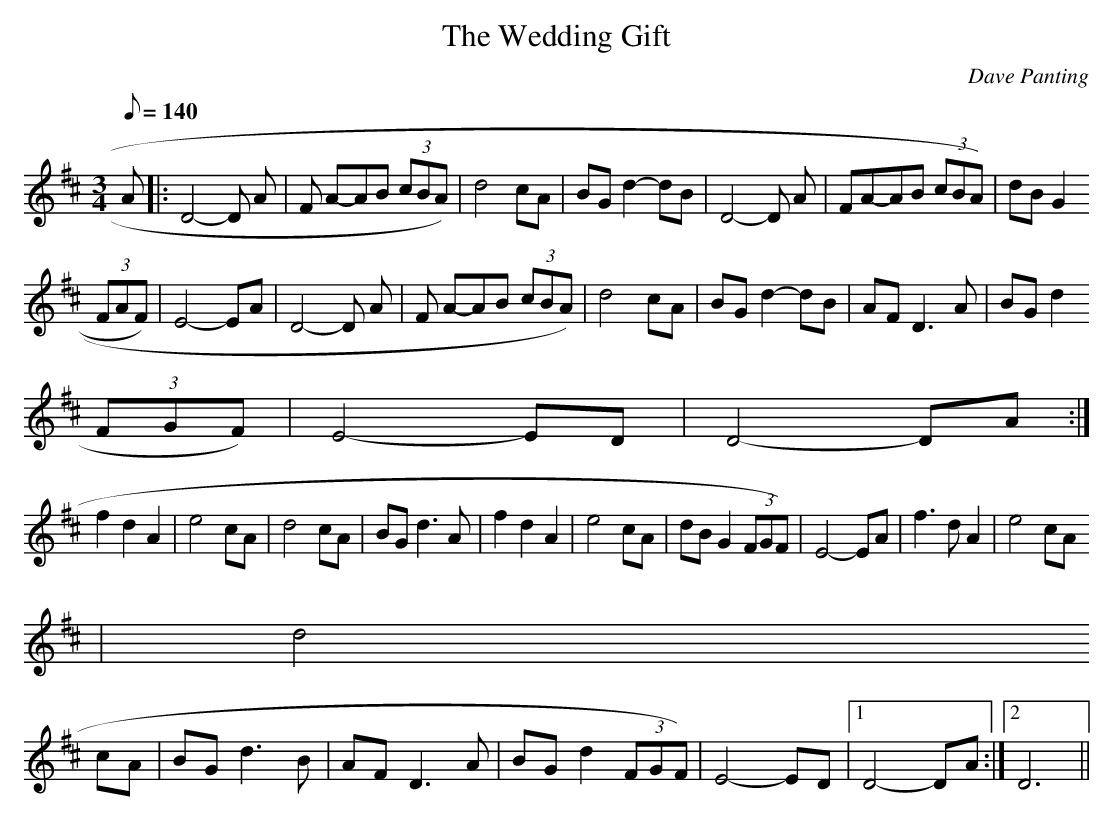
X:1
T:The Wedding Gift
M:3/4
L:1/8
Q:140
C:Dave Panting
K:D
A|:D4-D A|F A-AB (3cBA)|d4 cA|BG d2-dB|D4-D A|FA-AB (3cBA)|dB G2
(3FAF)|E4-EA|D4-D A|F A-AB (3cBA)|d4 cA|BG d2-dB|AF D3 A|BG d2
(3FGF)|E4-ED|D4-DA:|
f2d2A2|e4 cA|d4 cA|BG d3 A|f2d2A2|e4 cA|dB G2 (3FGF)|E4-EA|f3 d A2|e4 cA
|d4
cA|BG d3 B|AF D3 A|BG d2 (3FGF)|E4-ED|1D4-DA:|2D6||
